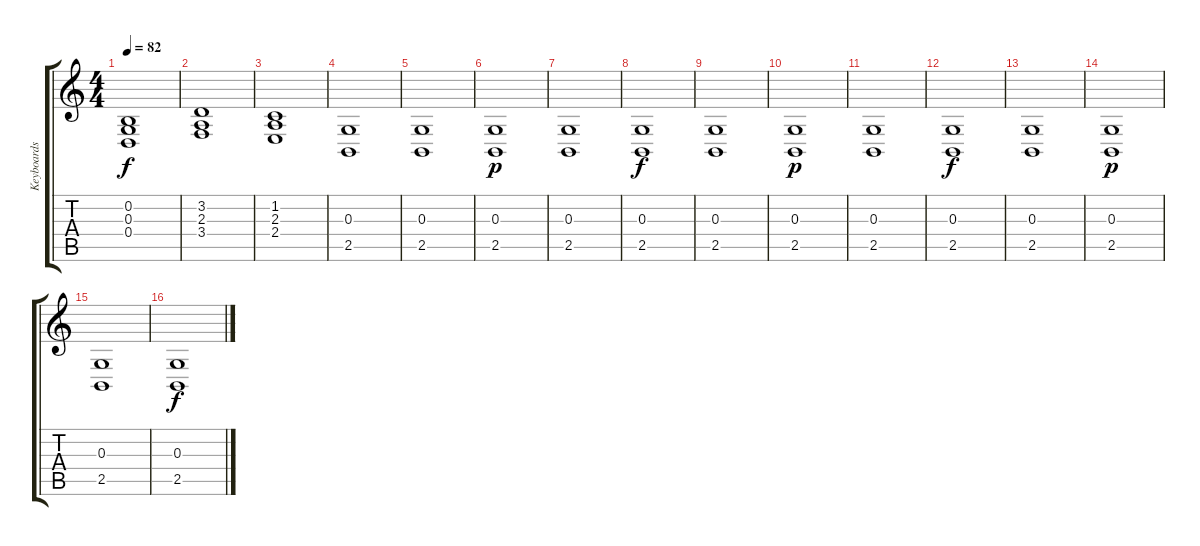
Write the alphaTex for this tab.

\track ("Keyboards" "Keyboards") {instrument choiraahs}
\staff {score tabs}
\tuning (E4 B3 G3 D3 A2 E2) {hide}
\ts (4 4)
\tempo 82
\clef g2
\ks c
(0.2 0.3 0.4).1{dy f} |
(3.2 2.3 3.4).1 |
(1.2 2.3 2.4).1 |
(0.3 2.5).1 |
(0.3 2.5).1 |
(0.3 2.5).1{dy p} |
(0.3 2.5).1 |
(0.3 2.5).1{dy f} |
(0.3 2.5).1 |
(0.3 2.5).1{dy p} |
(0.3 2.5).1 |
(0.3 2.5).1{dy f} |
(0.3 2.5).1 |
(0.3 2.5).1{dy p} |
(0.3 2.5).1 |
(0.3 2.5).1{dy f}
